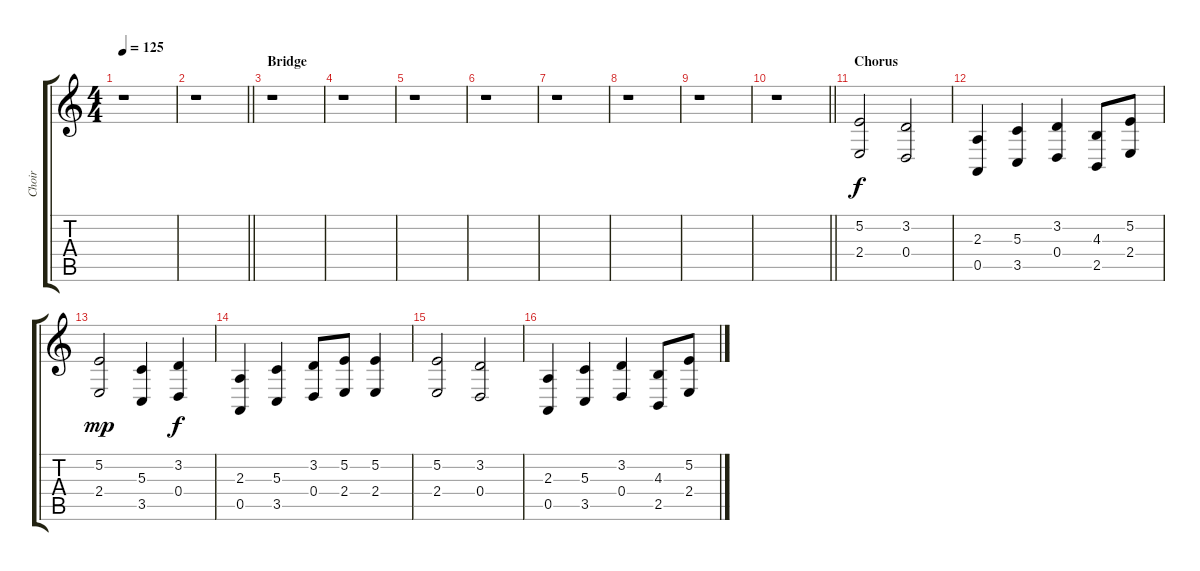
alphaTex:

\track ("Choir" "Choir") {instrument choiraahs}
\staff {score tabs}
\tuning (E4 B3 G3 D3 A2 E2) {hide}
\ts (4 4)
\tempo 125
\clef g2
\ks c
r.1{dy mp} |
\barLineRight lightlight
r.1 |
\section ("" "Bridge")
r.1 |
r.1 |
r.1 |
r.1 |
r.1 |
r.1 |
r.1 |
\barLineRight lightlight
r.1 |
\section ("" "Chorus")
(5.2 2.4).2{dy f volume 7 balance 8 instrument choiraahs} (3.2 0.4).2 |
(2.3 0.5).4 (5.3 3.5).4 (3.2 0.4).4 (4.3 2.5).8 (5.2 2.4).8 |
(5.2 2.4).2{dy mp} (5.3 3.5).4 (3.2 0.4).4{dy f} |
(2.3 0.5).4 (5.3 3.5).4 (3.2 0.4).8 (5.2 2.4).8 (5.2 2.4).4 |
(5.2 2.4).2 (3.2 0.4).2 |
(2.3 0.5).4 (5.3 3.5).4 (3.2 0.4).4 (4.3 2.5).8 (5.2 2.4).8
